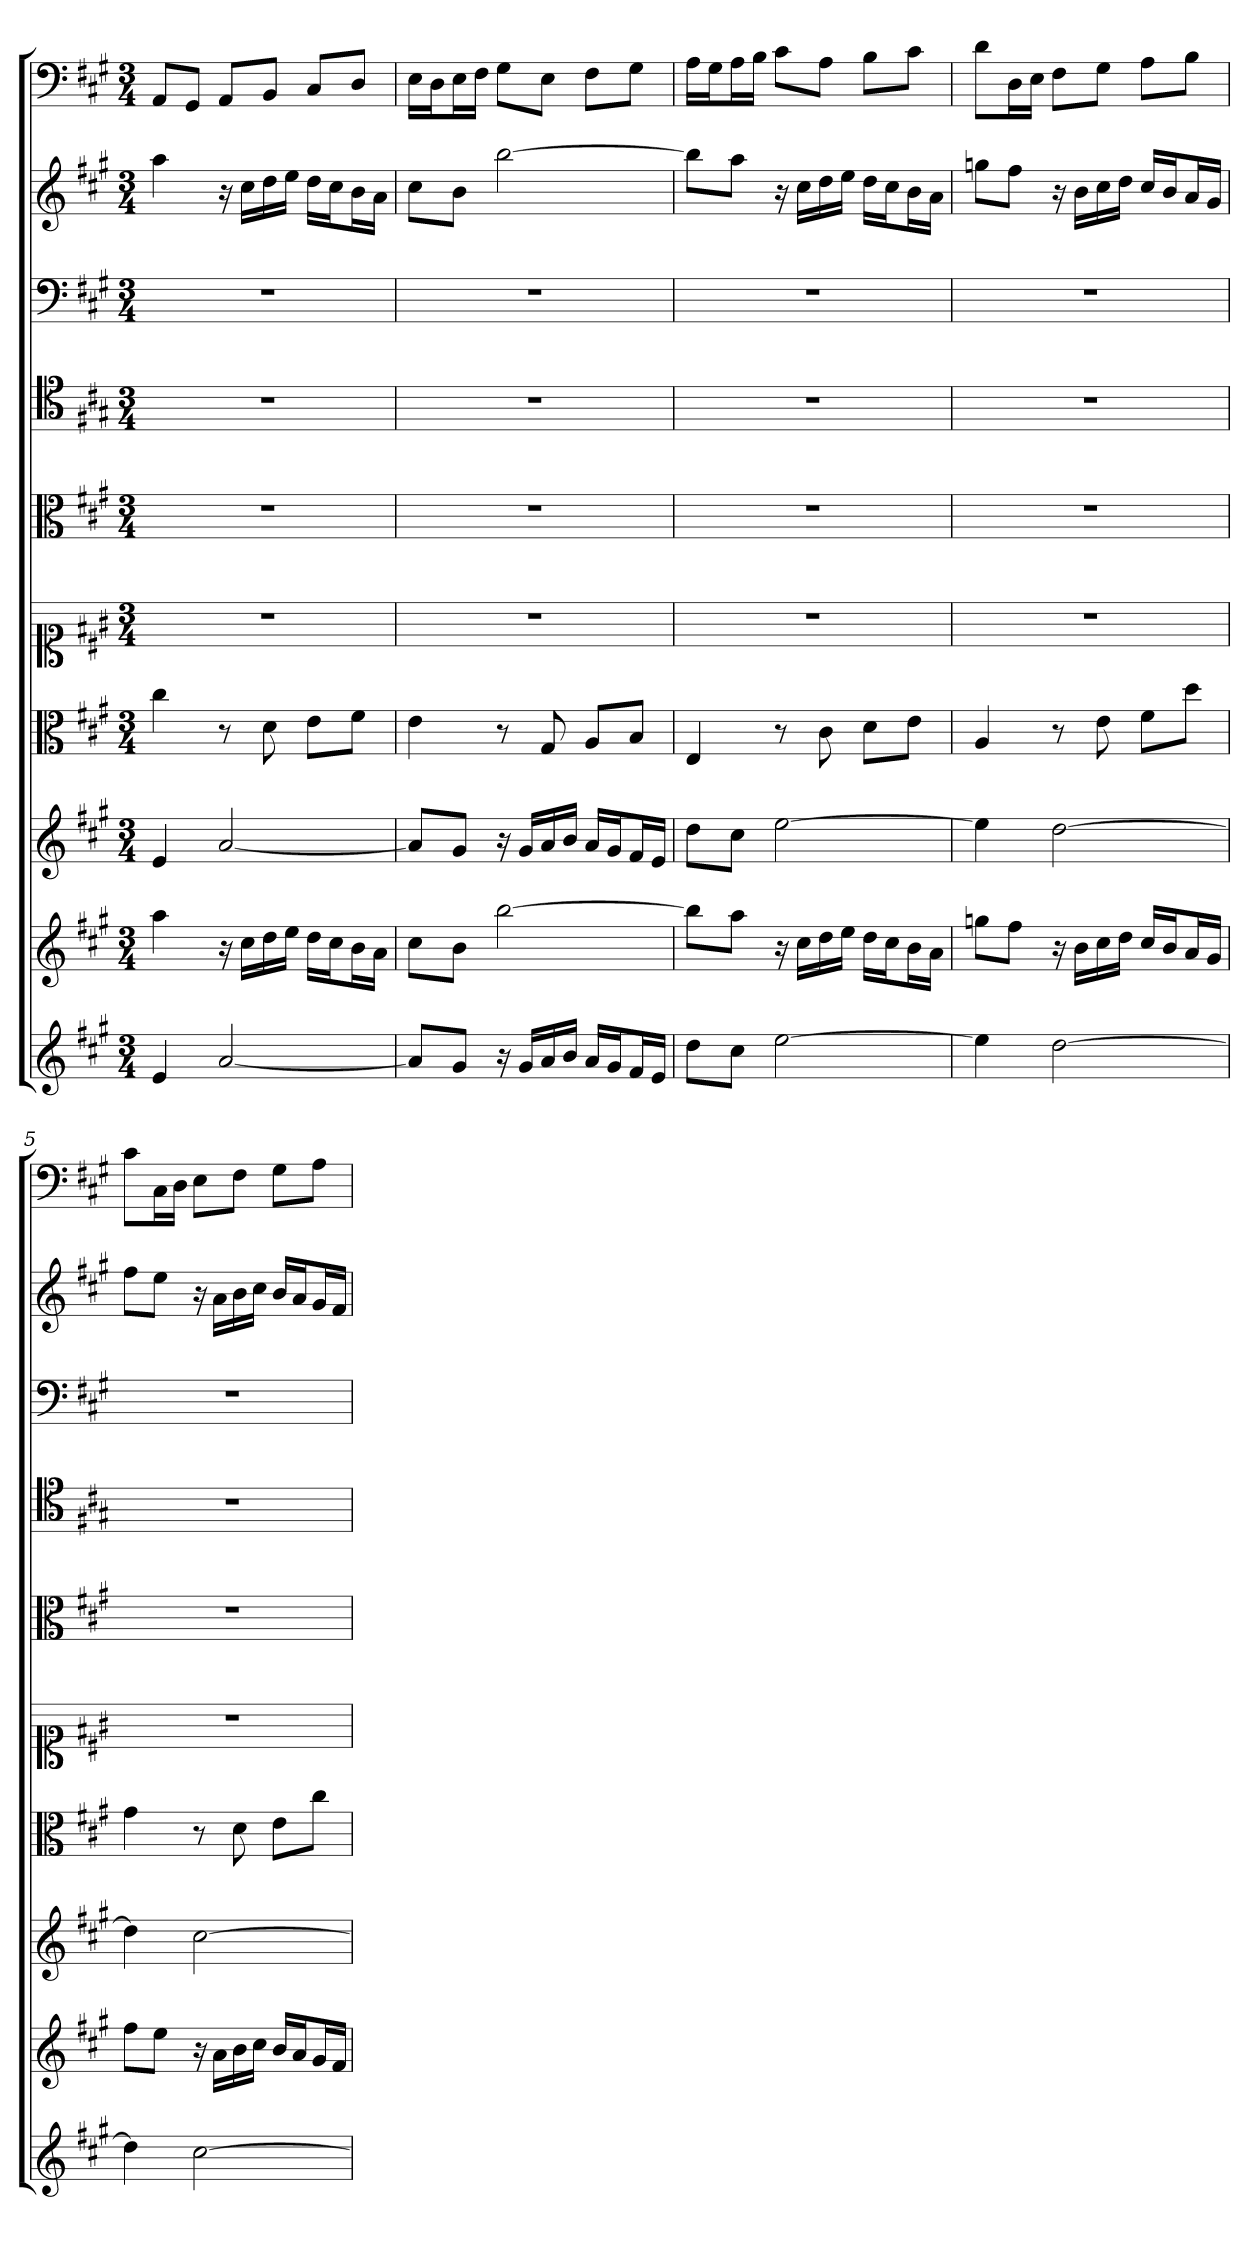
**kern	**kern	**kern	**kern	**kern	**kern	**kern	**kern	**kern	**kern
*part10	*part9	*part8	*part7	*part6	*part5	*part4	*part3	*part2	*part1
*staff10	*staff9	*staff8	*staff7	*staff6	*staff5	*staff4	*staff3	*staff2	*staff1
*	*	*	*clefC3	*clefC1	*clefC3	*clefC4	*clefF4	*	*clefF4
*k[f#c#g#]	*k[f#c#g#]	*k[f#c#g#]	*k[f#c#g#]	*k[f#c#g#]	*k[f#c#g#]	*k[f#c#g#]	*k[f#c#g#]	*k[f#c#g#]	*k[f#c#g#]
*A:	*A:	*A:	*A:	*A:	*A:	*A:	*A:	*A:	*A:
*M3/4	*M3/4	*M3/4	*M3/4	*M3/4	*M3/4	*M3/4	*M3/4	*M3/4	*M3/4
=1	=1	=1	=1	=1	=1	=1	=1	=1	=1
4e	4aa	4e	4cc#	2.r	2.r	2.r	2.r	4aa	8AA/L
.	.	.	.	.	.	.	.	.	8GG#/J
[2a	16r	[2a	8r	.	.	.	.	16r	8AA/L
.	16cc#LL	.	.	.	.	.	.	16cc#LL	.
.	16dd	.	8d	.	.	.	.	16dd	8BB/J
.	16eeJJ	.	.	.	.	.	.	16eeJJ	.
.	16ddLL	.	8e\L	.	.	.	.	16ddLL	8C#/L
.	16cc#J	.	.	.	.	.	.	16cc#J	.
.	16bL	.	8f#\J	.	.	.	.	16bL	8D/J
.	16aJJ	.	.	.	.	.	.	16aJJ	.
=2	=2	=2	=2	=2	=2	=2	=2	=2	=2
8aL]	8cc#L	8aL]	4e	2.r	2.r	2.r	2.r	8cc#L	16E\LL
.	.	.	.	.	.	.	.	.	16D\J
8g#J	8bJ	8g#J	.	.	.	.	.	8bJ	16E\L
.	.	.	.	.	.	.	.	.	16F#\JJ
16r	[2bb	16r	8r	.	.	.	.	[2bb	8G#\L
16g#LL	.	16g#LL	.	.	.	.	.	.	.
16a	.	16a	8G#	.	.	.	.	.	8E\J
16bJJ	.	16bJJ	.	.	.	.	.	.	.
16aLL	.	16aLL	8A/L	.	.	.	.	.	8F#\L
16g#J	.	16g#J	.	.	.	.	.	.	.
16f#L	.	16f#L	8B/J	.	.	.	.	.	8G#\J
16eJJ	.	16eJJ	.	.	.	.	.	.	.
=3	=3	=3	=3	=3	=3	=3	=3	=3	=3
8ddL	8bbL]	8ddL	4E	2.r	2.r	2.r	2.r	8bbL]	16A\LL
.	.	.	.	.	.	.	.	.	16G#\J
8cc#J	8aaJ	8cc#J	.	.	.	.	.	8aaJ	16A\L
.	.	.	.	.	.	.	.	.	16B\JJ
[2ee	16r	[2ee	8r	.	.	.	.	16r	8c#\L
.	16cc#LL	.	.	.	.	.	.	16cc#LL	.
.	16dd	.	8c#	.	.	.	.	16dd	8A\J
.	16eeJJ	.	.	.	.	.	.	16eeJJ	.
.	16ddLL	.	8d\L	.	.	.	.	16ddLL	8B\L
.	16cc#J	.	.	.	.	.	.	16cc#J	.
.	16bL	.	8e\J	.	.	.	.	16bL	8c#\J
.	16aJJ	.	.	.	.	.	.	16aJJ	.
=4	=4	=4	=4	=4	=4	=4	=4	=4	=4
4ee]	8ggnL	4ee]	4A	2.r	2.r	2.r	2.r	8ggnL	8d\L
.	8ff#J	.	.	.	.	.	.	8ff#J	16D\L
.	.	.	.	.	.	.	.	.	16E\JJ
[2dd	16r	[2dd	8r	.	.	.	.	16r	8F#\L
.	16bLL	.	.	.	.	.	.	16bLL	.
.	16cc#	.	8e	.	.	.	.	16cc#	8G#\J
.	16ddJJ	.	.	.	.	.	.	16ddJJ	.
.	16cc#LL	.	8f#\L	.	.	.	.	16cc#LL	8A\L
.	16bJ	.	.	.	.	.	.	16bJ	.
.	16aL	.	8dd\J	.	.	.	.	16aL	8B\J
.	16g#JJ	.	.	.	.	.	.	16g#JJ	.
=5	=5	=5	=5	=5	=5	=5	=5	=5	=5
4dd]	8ff#L	4dd]	4g#	2.r	2.r	2.r	2.r	8ff#L	8c#\L
.	8eeJ	.	.	.	.	.	.	8eeJ	16C#\L
.	.	.	.	.	.	.	.	.	16D\JJ
[2cc#	16r	[2cc#	8r	.	.	.	.	16r	8E\L
.	16aLL	.	.	.	.	.	.	16aLL	.
.	16b	.	8d	.	.	.	.	16b	8F#\J
.	16cc#JJ	.	.	.	.	.	.	16cc#JJ	.
.	16bLL	.	8e\L	.	.	.	.	16bLL	8G#\L
.	16aJ	.	.	.	.	.	.	16aJ	.
.	16g#L	.	8cc#\J	.	.	.	.	16g#L	8A\J
.	16f#JJ	.	.	.	.	.	.	16f#JJ	.
=	=	=	=	=	=	=	=	=	=
*-	*-	*-	*-	*-	*-	*-	*-	*-	*-
